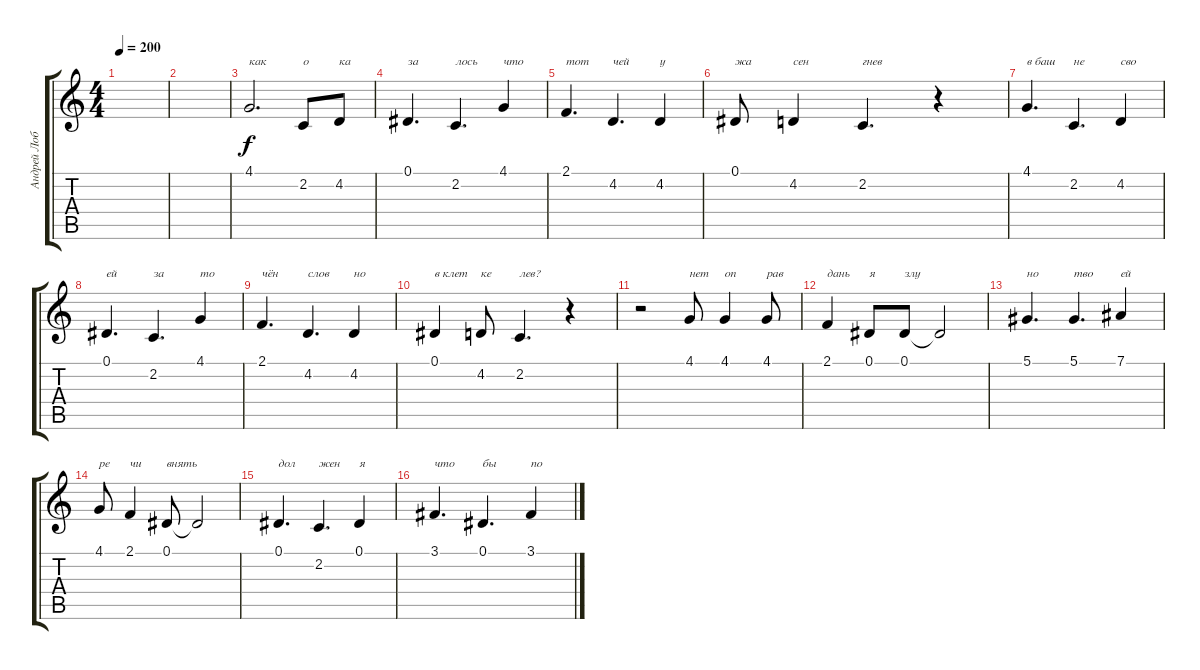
\track ("Андрей Лобашёв" "Андрей Лоб") {instrument clarinet}
\staff {score tabs}
\tuning (Eb4 Bb3 Gb3 Db3 Ab2 Eb2) {hide}
\ts (4 4)
\tempo 200
\clef g2
\ks c
|
|
4.1.2{d txt "как"} 2.2.8{txt "о"} 4.2.8{txt "ка"} |
0.1.4{d txt "за"} 2.2.4{d txt "лось"} 4.1.4{txt "что"} |
2.1.4{d txt "тот"} 4.2.4{d txt "чей"} 4.2.4{txt "у"} |
0.1.8{txt "жа"} 4.2.4{txt "сен"} 2.2.4{d txt "гнев"} r.4 |
4.1.4{d txt "в баш"} 2.2.4{d txt "не"} 4.2.4{txt "сво"} |
0.1.4{d txt "ей"} 2.2.4{d txt "за"} 4.1.4{txt "то"} |
2.1.4{d txt "чён"} 4.2.4{d txt "слов"} 4.2.4{txt "но"} |
0.1.4{txt "в клет"} 4.2.8{txt "ке"} 2.2.4{d txt "лев?"} r.4 |
r.2 4.1.8{txt "нет"} 4.1.4{txt "оп"} 4.1.8{txt "рав"} |
2.1.4{txt "дань"} 0.1.8{txt "я"} 0.1.8{txt "злу"} 0.1{t}.2 |
5.1.4{d txt "но"} 5.1.4{d txt "тво"} 7.1.4{txt "ей"} |
4.1.8{txt "ре"} 2.1.4{txt "чи"} 0.1.8{txt "внять"} 0.1{t}.2 |
0.1.4{d txt "дол"} 2.2.4{d txt "жен"} 0.1.4{txt "я"} |
3.1.4{d txt "что"} 0.1.4{d txt "бы "} 3.1.4{txt "по"}
